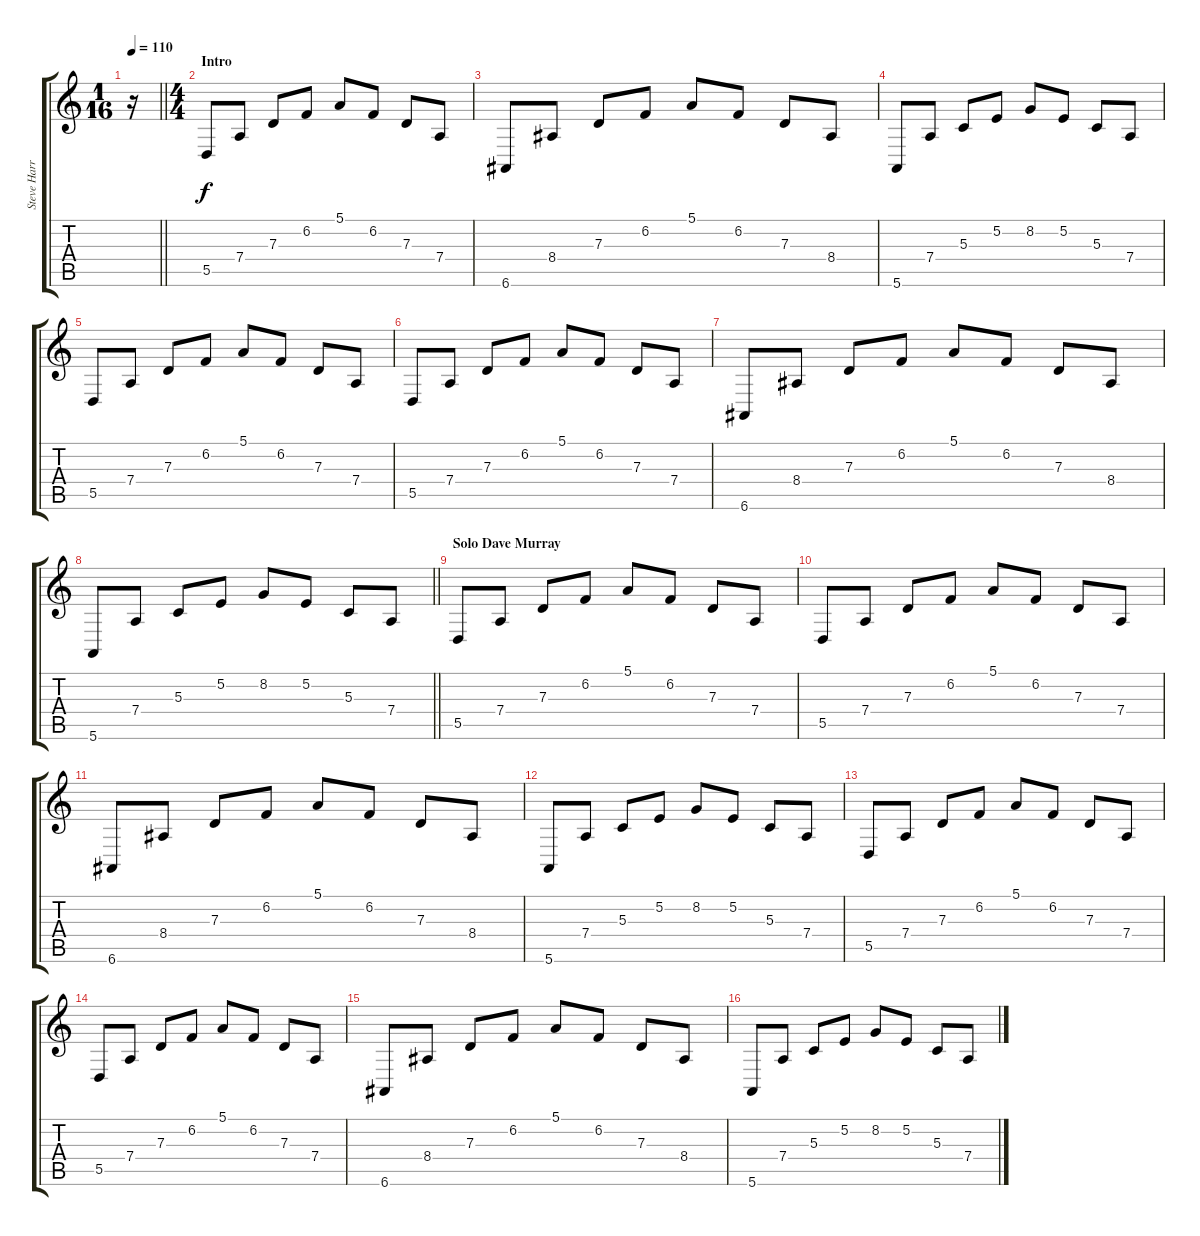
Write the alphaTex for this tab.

\track ("Steve Harris (Teclado)" "Steve Harr") {instrument electricpiano1}
\staff {score tabs}
\tuning (E4 B3 G3 D3 A2 E2) {hide}
\ts (1 16)
\tempo 110
\clef g2
\barLineRight lightlight
\ks c
r.16{dy f instrument electricpiano1} |
\ts (4 4)
\section ("" "Intro")
5.5.8 7.4.8 7.3.8 6.2.8 5.1.8 6.2.8 7.3.8 7.4.8 |
6.6.8 8.4.8 7.3.8 6.2.8 5.1.8 6.2.8 7.3.8 8.4.8 |
5.6.8 7.4.8 5.3.8 5.2.8 8.2.8 5.2.8 5.3.8 7.4.8 |
5.5.8 7.4.8 7.3.8 6.2.8 5.1.8 6.2.8 7.3.8 7.4.8 |
5.5.8 7.4.8 7.3.8 6.2.8 5.1.8 6.2.8 7.3.8 7.4.8 |
6.6.8 8.4.8 7.3.8 6.2.8 5.1.8 6.2.8 7.3.8 8.4.8 |
\barLineRight lightlight
5.6.8 7.4.8 5.3.8 5.2.8 8.2.8 5.2.8 5.3.8 7.4.8 |
\section ("" "Solo Dave Murray")
5.5.8 7.4.8 7.3.8 6.2.8 5.1.8 6.2.8 7.3.8 7.4.8 |
5.5.8 7.4.8 7.3.8 6.2.8 5.1.8 6.2.8 7.3.8 7.4.8 |
6.6.8 8.4.8 7.3.8 6.2.8 5.1.8 6.2.8 7.3.8 8.4.8 |
5.6.8 7.4.8 5.3.8 5.2.8 8.2.8 5.2.8 5.3.8 7.4.8 |
5.5.8 7.4.8 7.3.8 6.2.8 5.1.8 6.2.8 7.3.8 7.4.8 |
5.5.8 7.4.8 7.3.8 6.2.8 5.1.8 6.2.8 7.3.8 7.4.8 |
6.6.8 8.4.8 7.3.8 6.2.8 5.1.8 6.2.8 7.3.8 8.4.8 |
5.6.8 7.4.8 5.3.8 5.2.8 8.2.8 5.2.8 5.3.8 7.4.8
